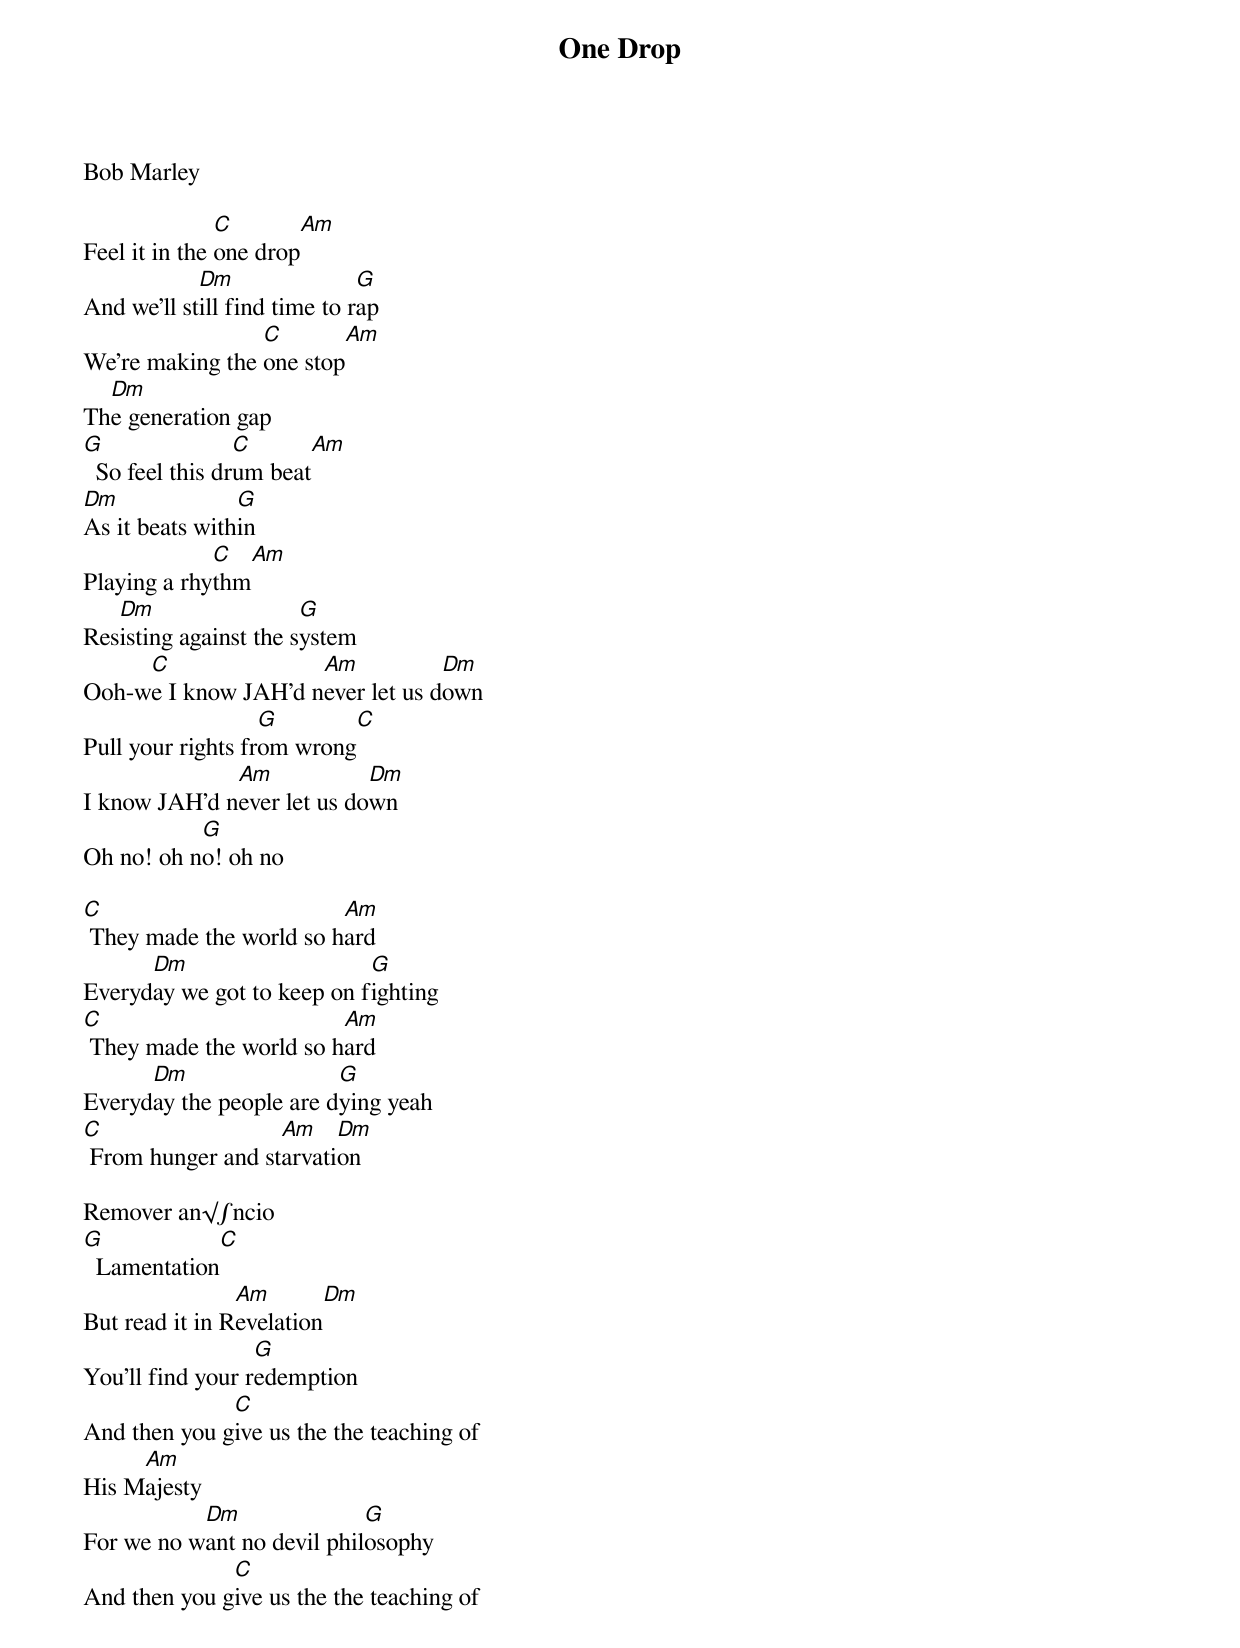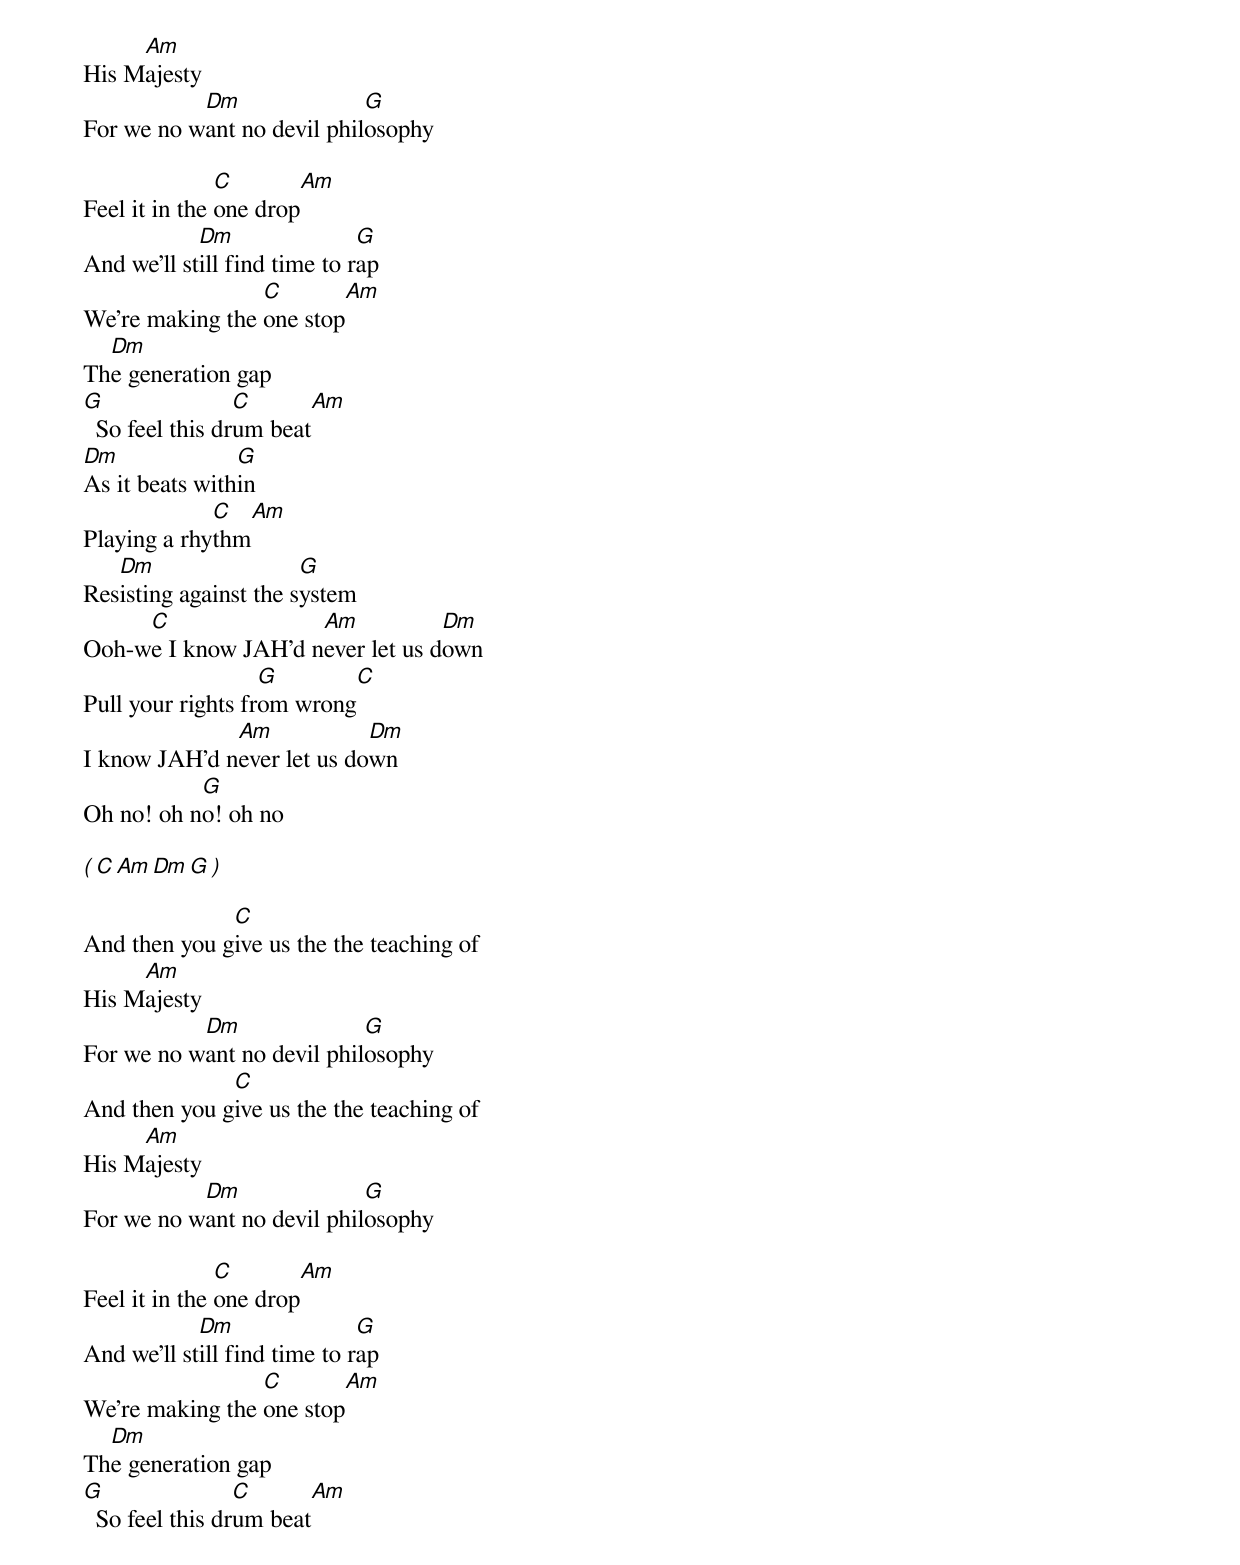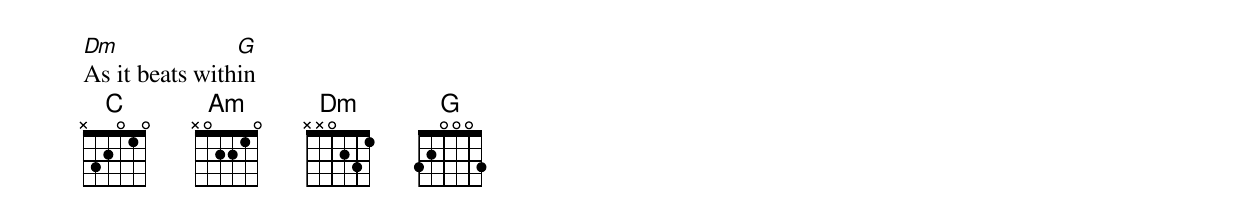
One Drop
Bob Marley

               C        Am
Feel it in the one drop
            Dm                G
And we'll still find time to rap
                 C       Am
We're making the one stop
  Dm
The generation gap
G                C       Am
  So feel this drum beat
Dm              G
As it beats within
             C    Am
Playing a rhythm
   Dm                  G
Resisting against the system
     C               Am           Dm
Ooh-we I know JAH'd never let us down
                   G        C
Pull your rights from wrong
              Am            Dm
I know JAH'd never let us down
           G
Oh no! oh no! oh no

C                        Am
 They made the world so hard
      Dm                    G
Everyday we got to keep on fighting
C                        Am
 They made the world so hard
      Dm                 G
Everyday the people are dying yeah
C                  Am    Dm
 From hunger and starvation

Remover an√∫ncio
G             C
  Lamentation
                Am        Dm
But read it in Revelation
                  G
You'll find your redemption
              C
And then you give us the the teaching of
     Am
His Majesty
           Dm               G
For we no want no devil philosophy
              C
And then you give us the the teaching of
     Am
His Majesty
           Dm               G
For we no want no devil philosophy

               C        Am
Feel it in the one drop
            Dm                G
And we'll still find time to rap
                 C       Am
We're making the one stop
  Dm
The generation gap
G                C       Am
  So feel this drum beat
Dm              G
As it beats within
             C    Am
Playing a rhythm
   Dm                  G
Resisting against the system
     C               Am           Dm
Ooh-we I know JAH'd never let us down
                   G        C
Pull your rights from wrong
              Am            Dm
I know JAH'd never let us down
           G
Oh no! oh no! oh no

( C  Am  Dm  G )

              C
And then you give us the the teaching of
     Am
His Majesty
           Dm               G
For we no want no devil philosophy
              C
And then you give us the the teaching of
     Am
His Majesty
           Dm               G
For we no want no devil philosophy

               C        Am
Feel it in the one drop
            Dm                G
And we'll still find time to rap
                 C       Am
We're making the one stop
  Dm
The generation gap
G                C       Am
  So feel this drum beat
Dm              G
As it beats within
